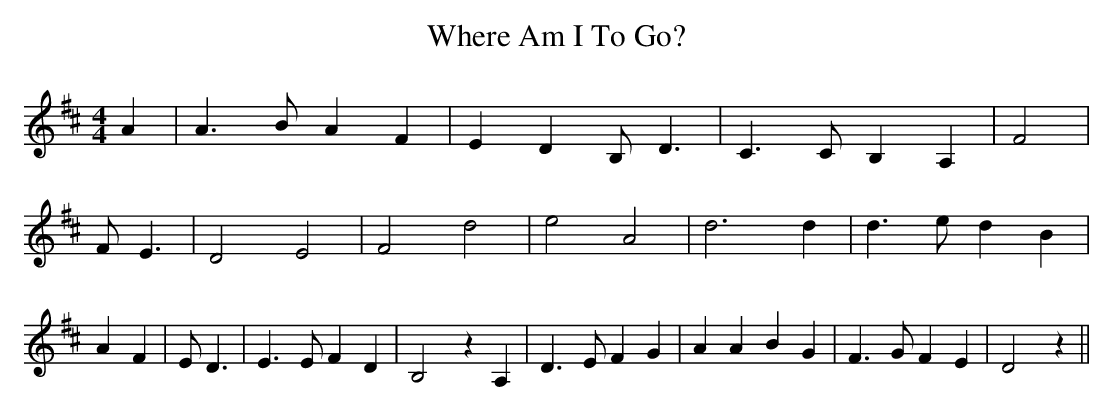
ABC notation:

X:1
T:Where Am I To Go?
M:4/4
L:1/4
K:D
 A| A3/2 B/2 A F| E D B,/2 D3/2| C3/2 C/2 B, A,| F2| F/2 E3/2| D2 E2|\
 F2 d2| e2 A2| d3 d| d3/2 e/2 d B| A F| E/2 D3/2| E3/2 E/2 F D| B,2 z A,|\
 D3/2 E/2 F G| A A B G| F3/2 G/2 F E| D2 z||
